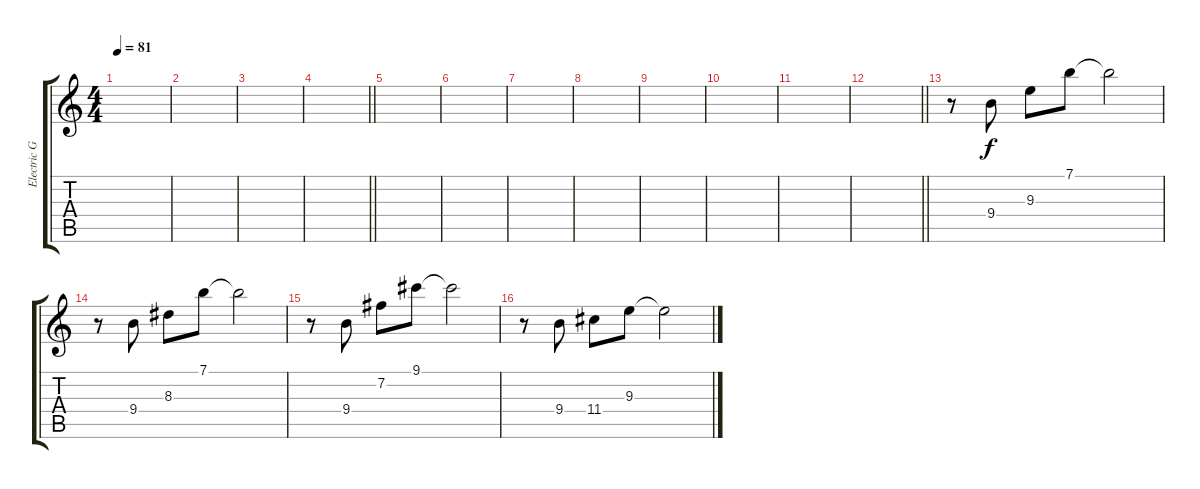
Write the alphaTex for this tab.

\track ("Electric Guitar 3" "Electric G") {instrument overdrivenguitar}
\staff {score tabs}
\tuning (E4 B3 G3 D3 A2 E2) {hide}
\ts (4 4)
\tempo 81
\clef g2
\ks c
|
|
|
\barLineRight lightlight
|
|
|
|
|
|
|
|
\barLineRight lightlight
|
r.8 9.4.8 9.3.8 7.1.8 7.1{t}.2 |
r.8 9.4.8 8.3.8 7.1.8 7.1{t}.2 |
r.8 9.4.8 7.2.8 9.1.8 9.1{t}.2 |
r.8 9.4.8 11.4.8 9.3.8 9.3{t}.2
